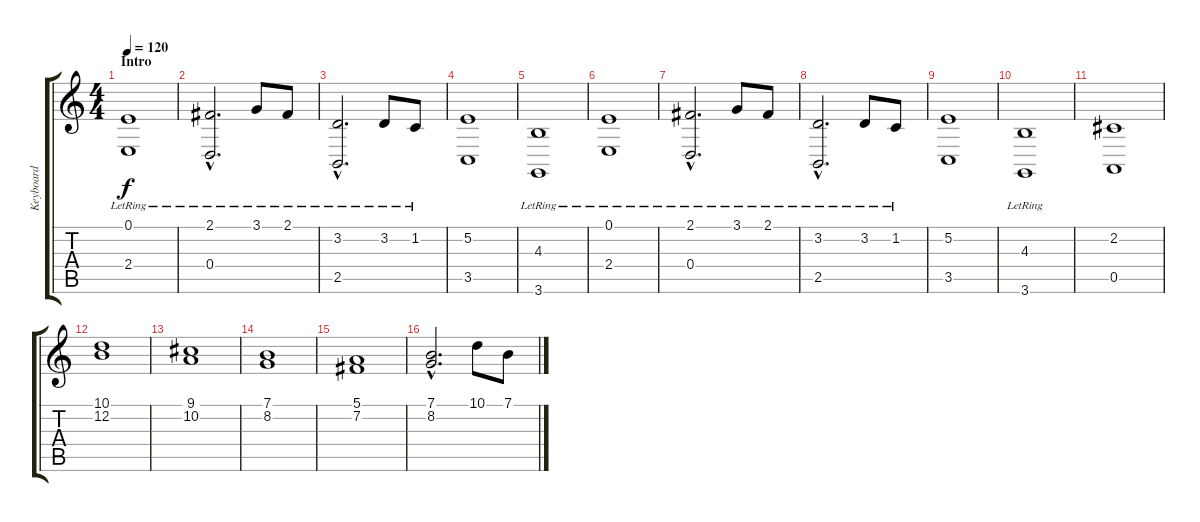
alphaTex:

\track ("Keyboard" "Keyboard") {instrument lead1square}
\staff {score tabs}
\tuning (E4 B3 G3 D3 A2 E2) {hide}
\ts (4 4)
\section ("" "Intro")
\tempo 120
\tempo 150
\tempo 120
\clef g2
\ks c
(0.1{lr} 2.4{lr}).1{dy f instrument lead1square} |
(2.1{hac lr} 0.4{hac lr}).2{d} 3.1{lr}.8 2.1{lr}.8 |
(3.2{hac lr} 2.5{hac lr}).2{d} 3.2{lr}.8 1.2{lr}.8 |
(5.2 3.5).1 |
(4.3{lr} 3.6{lr}).1 |
(0.1{lr} 2.4{lr}).1 |
(2.1{hac lr} 0.4{hac lr}).2{d} 3.1{lr}.8 2.1{lr}.8 |
(3.2{hac lr} 2.5{hac lr}).2{d} 3.2{lr}.8 1.2{lr}.8 |
(5.2 3.5).1 |
(4.3{lr} 3.6{lr}).1 |
(2.2 0.5).1 |
(10.1 12.2).1 |
(9.1 10.2).1 |
(7.1 8.2).1 |
(5.1 7.2).1 |
(7.1{hac} 8.2{hac}).2{d} 10.1.8 7.1.8
